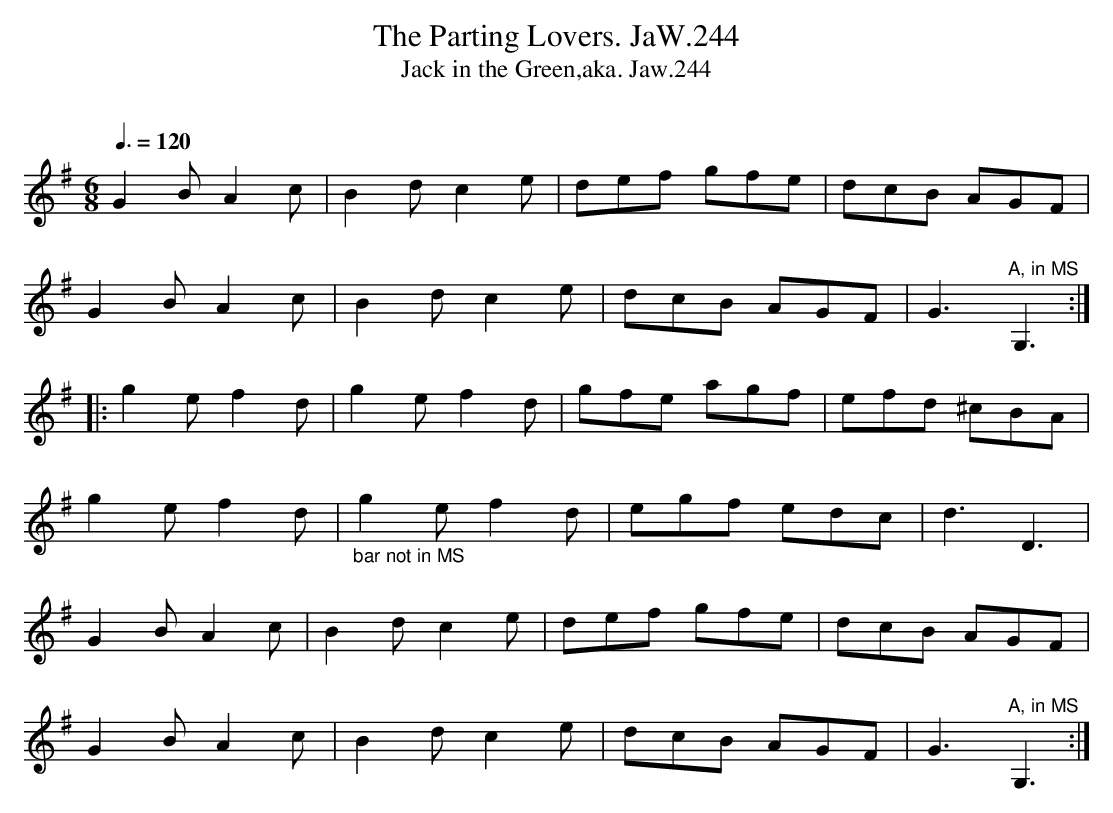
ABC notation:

X:1
T:Parting Lovers. JaW.244, The
T:Jack in the Green,aka. Jaw.244
M:6/8
L:1/8
Q:3/8=120
O:
K:G
G2B A2c|B2d c2e|def gfe|dcB AGF|
G2B A2c|B2d c2e|dcB AGF|G3 "^A, in MS"G,3:|
|:g2e f2d|g2e f2d|gfe agf|efd ^cBA|
g2e f2d|"_bar not in MS"g2e f2d|egf edc|d3 D3|
G2B A2c|B2d c2e|def gfe|dcB AGF|
G2B A2c|B2d c2e|dcB AGF|G3 "^A, in MS"G,3:|
